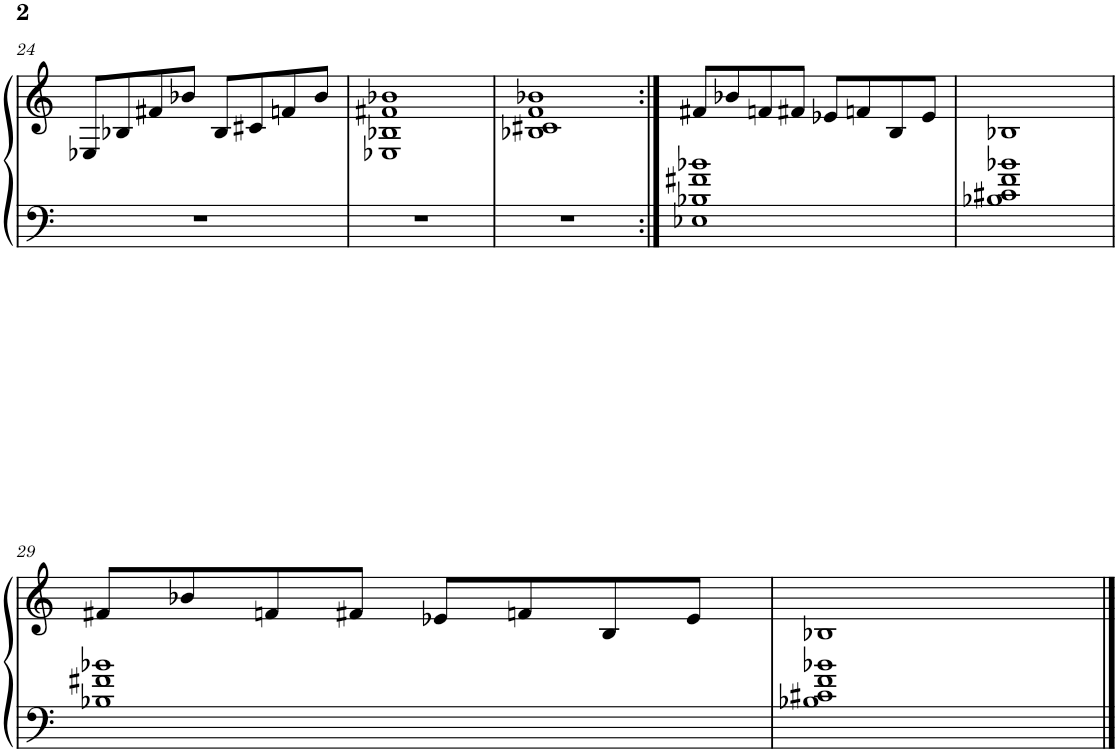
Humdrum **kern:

**kern	**kern
*part1	*part1
*staff2	*staff1
*I"Grand Piano	*
*I'Pno.	*
!!LO:PB:g=z
*clefF4	*clefG2
*k[]	*k[]
*M4/4	*M4/4
=24	=24
1r	8E-X/L
.	8B-X/
.	8f#X/
.	8b-X/J
.	8B-/L
.	8c#X/
.	8fn/
.	8b-/J
=25	=25
1r	1E-X 1B-X 1f#X 1b-X
=26	=26
1r	1B-X 1c#X 1f 1b-X
=27:|!	=27:|!
1E-X 1B-X 1f#X 1b-X	8f#X/L
.	8b-X/
.	8fn/
.	8f#X/J
.	8e-X/L
.	8fn/
.	8B/
.	8e-/J
=28	=28
1B-X 1c#X 1f 1b-X	1B-X
!!LO:LB:g=z
=29	=29
1B-X 1f#X 1b-X	8f#X/L
.	8b-X/
.	8fn/
.	8f#X/J
.	8e-X/L
.	8fn/
.	8B/
.	8e-/J
=30	=30
1B-X 1c#X 1f 1b-X	1B-X
==	==
*-	*-
